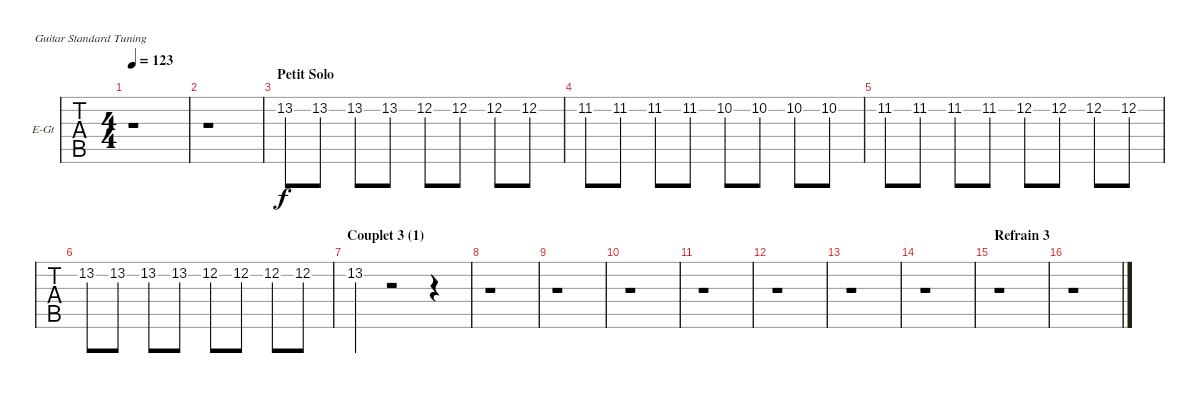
\bracketExtendMode groupsimilarinstruments
\firstSystemTrackNameOrientation horizontal
\otherSystemsTrackNameOrientation horizontal
\track ("Guitare Solo" "E-Gt") {instrument electricguitarclean}
\staff {tabs}
\tuning (E4 B3 G3 D3 A2 E2)
\ts (4 4)
\tempo 123
\clef g2
\ks c
r.1{dy f} |
r.1 |
\section ("" "Petit Solo")
13.2.8 13.2.8 13.2.8 13.2.8 12.2.8 12.2.8 12.2.8 12.2.8 |
11.2.8 11.2.8 11.2.8 11.2.8 10.2.8 10.2.8 10.2.8 10.2.8 |
11.2.8 11.2.8 11.2.8 11.2.8 12.2.8 12.2.8 12.2.8 12.2.8 |
13.2.8 13.2.8 13.2.8 13.2.8 12.2.8 12.2.8 12.2.8 12.2.8 |
\section ("" "Couplet 3 (1)")
13.2.4 r.2 r.4 |
r.1 |
r.1 |
r.1 |
r.1 |
r.1 |
r.1 |
r.1 |
\section ("" "Refrain 3")
r.1 |
r.1
